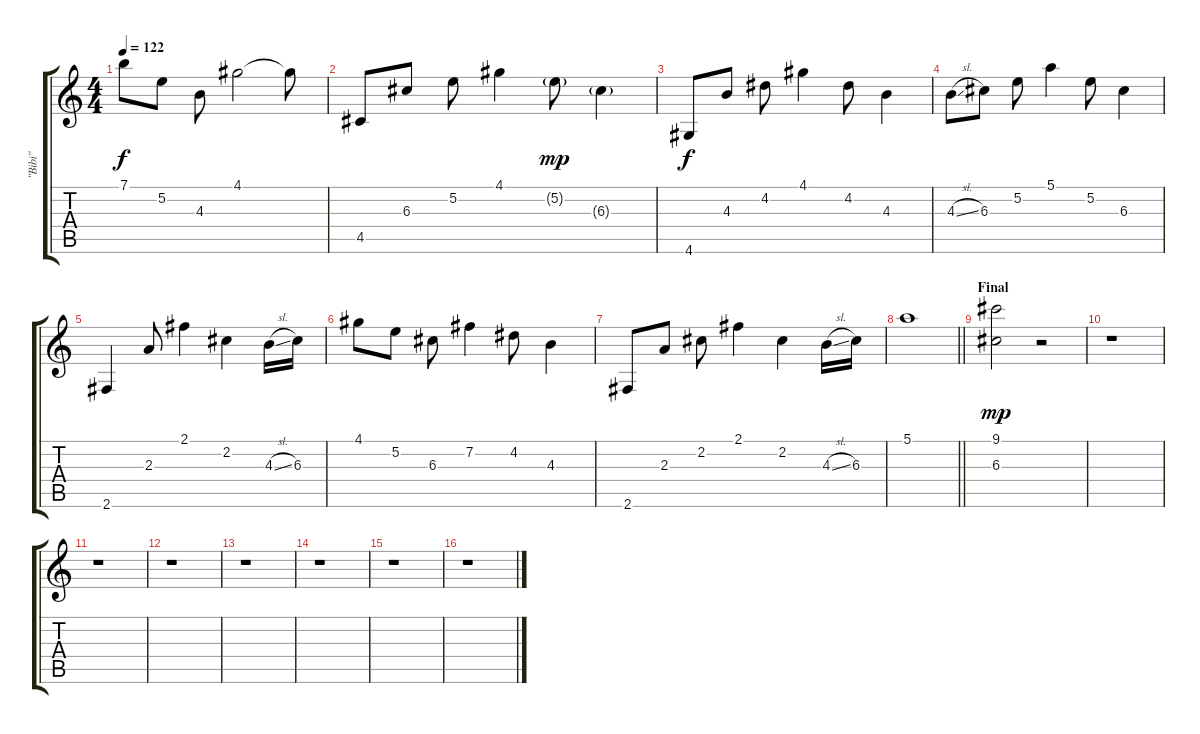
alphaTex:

\track ("\"Bibi\"" "\"Bibi\"") {instrument electricguitarclean}
\staff {score tabs}
\tuning (E4 B3 G3 D3 A2 E2) {hide}
\ts (4 4)
\tempo 122
\clef g2
\ks c
7.1{t}.8{dy f} 5.2.8 4.3.8 4.1.2 4.1{t}.8 |
4.5.8 6.3.8 5.2.8 4.1.4 5.2{g}.8{dy mp} 6.3{g}.4 |
4.6.8{dy f} 4.3.8 4.2.8 4.1.4 4.2.8 4.3.4 |
4.3{sl}.8 6.3.8 5.2.8 5.1.4 5.2.8 6.3.4 |
2.6.4 2.3.8 2.1.4 2.2.4 4.3{sl}.16 6.3.16 |
4.1.8 5.2.8 6.3.8 7.2.4 4.2.8 4.3.4 |
2.6.8 2.3.8 2.2.8 2.1.4 2.2.4 4.3{sl}.16 6.3.16 |
\barLineRight lightlight
5.1.1 |
\section ("" "Final")
(9.1 6.3).2{dy mp volume 11 instrument pad8sweep} r.2 |
r.1 |
r.1 |
r.1 |
r.1 |
r.1 |
r.1 |
r.1
